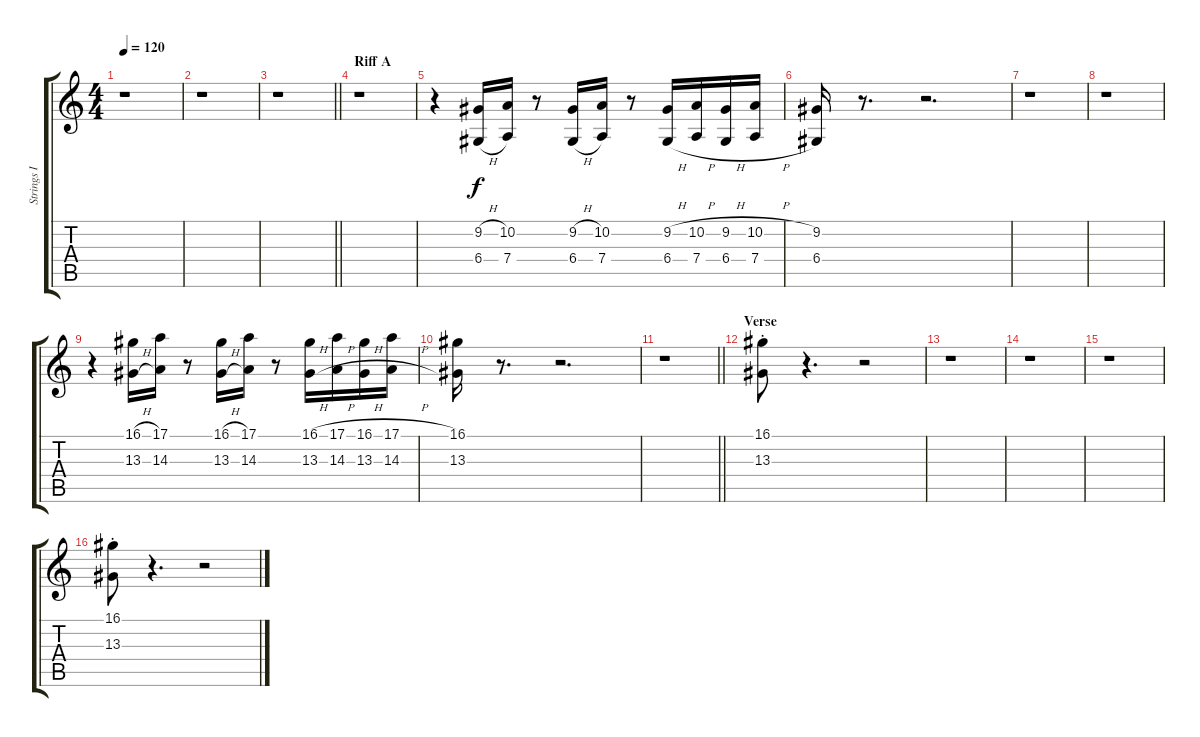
\track ("Strings I" "Strings I") {instrument stringensemble1}
\staff {score tabs}
\tuning (E4 B3 G3 D3 A2 E2) {hide}
\ts (4 4)
\tempo 120
\clef g2
\ks c
r.1{dy f} |
r.1 |
\barLineRight lightlight
r.1 |
\section ("" "Riff A")
r.1 |
r.4{volume 16 balance 5} (9.2{h} 6.4{h}).16 (10.2 7.4).16 r.8 (9.2{h} 6.4{h}).16 (10.2 7.4).16 r.8 (9.2{h} 6.4{h}).16 (10.2{h} 7.4{h}).16 (9.2{h} 6.4{h}).16 (10.2{h} 7.4{h}).16 |
(9.2 6.4).16 r.8{d} r.2{d} |
r.1 |
r.1 |
r.4 (16.1{h} 13.3{h}).16 (17.1 14.3).16 r.8 (16.1{h} 13.3{h}).16 (17.1 14.3).16 r.8 (16.1{h} 13.3{h}).16 (17.1{h} 14.3{h}).16 (16.1{h} 13.3{h}).16 (17.1{h} 14.3{h}).16 |
(16.1 13.3).16 r.8{d} r.2{d} |
\barLineRight lightlight
r.1 |
\section ("" "Verse")
(16.1{st} 13.3{st}).8{balance 13} r.4{d} r.2 |
r.1 |
r.1 |
r.1 |
(16.1{st} 13.3{st}).8 r.4{d} r.2
